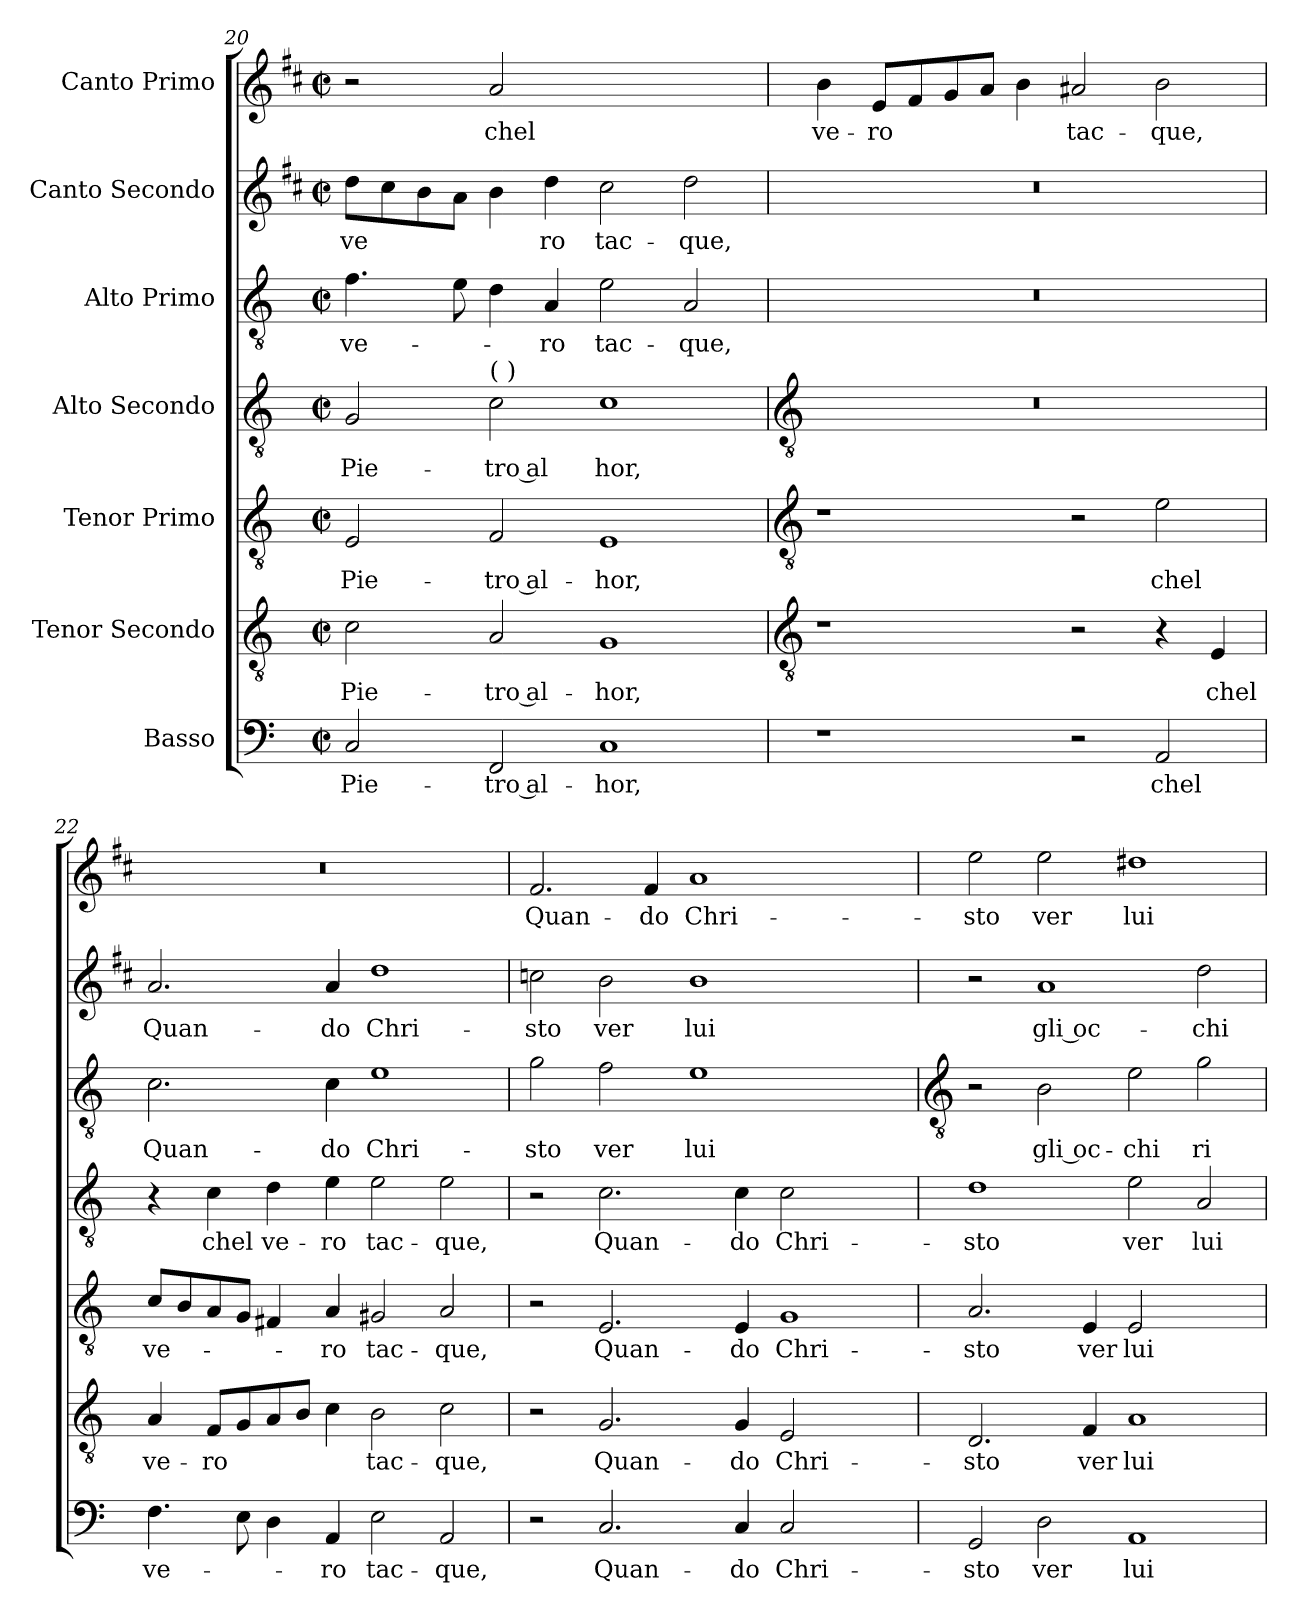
**kern	**text	**kern	**text	**kern	**text	**kern	**text	**kern	**text	**kern	**text	**kern	**text
*part7	*part7	*part6	*part6	*part5	*part5	*part4	*part4	*part3	*part3	*part2	*part2	*part1	*part1
*staff7	*staff7	*staff6	*staff6	*staff5	*staff5	*staff4	*staff4	*staff3	*staff3	*staff2	*staff2	*staff1	*staff1
*I"Basso	*	*I"Tenor Secondo	*	*I"Tenor Primo	*	*I"Alto Secondo	*	*I"Alto Primo	*	*I"Canto Secondo	*	*I"Canto Primo	*
!!LO:LB:g=z
*clefF4	*	*clefGv2	*	*clefGv2	*	*clefGv2	*	*clefGv2	*	*clefG2	*	*clefG2	*
*	*	*	*	*	*	*	*	*	*	*ITrd1c2	*	*ITrd1c2	*
*k[]	*	*k[]	*	*k[]	*	*k[]	*	*k[]	*	*k[]	*	*k[]	*
*C:	*	*C:	*	*C:	*	*C:	*	*C:	*	*C:	*	*C:	*
*M4/2	*	*M4/2	*	*M4/2	*	*M4/2	*	*M4/2	*	*M4/2	*	*M4/2	*
*met(c|)	*	*met(c|)	*	*met(c|)	*	*met(c|)	*	*met(c|)	*	*met(c|)	*	*met(c|)	*
=20	=20	=20	=20	=20	=20	=20	=20	=20	=20	=20	=20	=20	=20
!	!LO:LY:b	!	!LO:LY:b	!	!LO:LY:b	!	!LO:LY:b	!	!LO:LY:b	!	!LO:LY:b	!	!
2C	Pie-	2c	Pie-	2E	Pie-	2G	Pie-	4.f	ve-	8ccL	ve	2r	.
.	.	.	.	.	.	.	.	.	.	8b	.	.	.
.	.	.	.	.	.	.	.	.	.	8a	.	.	.
.	.	.	.	.	.	.	.	8e	.	8gJ	.	.	.
!	!	!	!	!	!	!LO:TX:a:t=(  )	!	!	!	!	!	!	!
!	!LO:LY:b	!	!LO:LY:b	!	!LO:LY:b	!	!LO:LY:b	!	!	!	!	!	!LO:LY:b
2FF	-tro al-	2A	-tro al-	2F	-tro al-	2c	-tro al	4d	.	4a	.	2g	chel
!	!	!	!	!	!	!	!	!	!LO:LY:b	!	!LO:LY:b	!	!
.	.	.	.	.	.	.	.	4A	-ro	4cc	ro	.	.
!	!LO:LY:b	!	!LO:LY:b	!	!LO:LY:b	!	!LO:LY:b	!	!LO:LY:b	!	!LO:LY:b	!	!
1C	-hor,	1G	-hor,	1E	-hor,	1c	hor,	2e	tac-	2b	tac-	1ryy	.
!	!	!	!	!	!	!	!	!	!LO:LY:b	!	!LO:LY:b	!	!
.	.	.	.	.	.	.	.	2A	-que,	2cc	-que,	.	.
!!LO:LB:g=z
=21	=21	=21	=21	=21	=21	=21	=21	=21	=21	=21	=21	=21	=21
*	*	*clefGv2	*	*clefGv2	*	*clefGv2	*	*	*	*	*	*	*
!	!	!	!	!	!	!	!	!	!	!	!	!	!LO:LY:b
1r	.	1r	.	1r	.	0r	.	0r	.	0r	.	4a	ve-
!	!	!	!	!	!	!	!	!	!	!	!	!	!LO:LY:b
.	.	.	.	.	.	.	.	.	.	.	.	8dL	-ro
.	.	.	.	.	.	.	.	.	.	.	.	8e	.
.	.	.	.	.	.	.	.	.	.	.	.	8f	.
.	.	.	.	.	.	.	.	.	.	.	.	8gJ	.
.	.	.	.	.	.	.	.	.	.	.	.	4a	.
!	!	!	!	!	!	!	!	!	!	!	!	!	!LO:LY:b
2r	.	2r	.	2r	.	.	.	.	.	.	.	2g#X	tac-
!	!LO:LY:b	!	!	!	!LO:LY:b	!	!	!	!	!	!	!	!LO:LY:b
2AA	chel	4r	.	2e	chel	.	.	.	.	.	.	2a	-que,
!	!	!	!LO:LY:b	!	!	!	!	!	!	!	!	!	!
.	.	4E	chel	.	.	.	.	.	.	.	.	.	.
=22	=22	=22	=22	=22	=22	=22	=22	=22	=22	=22	=22	=22	=22
!	!LO:LY:b	!	!LO:LY:b	!	!LO:LY:b	!	!	!	!LO:LY:b	!	!LO:LY:b	!	!
4.F	ve-	4A	ve-	8cL	ve-	4r	.	2.c	Quan-	2.g	Quan-	0r	.
.	.	.	.	8B	.	.	.	.	.	.	.	.	.
!	!	!	!LO:LY:b	!	!	!	!LO:LY:b	!	!	!	!	!	!
.	.	8FL	-ro	8A	.	4c	chel	.	.	.	.	.	.
8E	.	8G	.	8GJ	.	.	.	.	.	.	.	.	.
!	!	!	!	!	!	!	!LO:LY:b	!	!	!	!	!	!
4D	.	8A	.	4F#X	.	4d	ve-	.	.	.	.	.	.
.	.	8BJ	.	.	.	.	.	.	.	.	.	.	.
!	!LO:LY:b	!	!	!	!LO:LY:b	!	!LO:LY:b	!	!LO:LY:b	!	!LO:LY:b	!	!
4AA	-ro	4c	.	4A	-ro	4e	-ro	4c	-do	4g	-do	.	.
!	!LO:LY:b	!	!LO:LY:b	!	!LO:LY:b	!	!LO:LY:b	!	!LO:LY:b	!	!LO:LY:b	!	!
2E	tac-	2B	tac-	2G#X	tac-	2e	tac-	1e	Chri-	1cc	Chri-	.	.
!	!LO:LY:b	!	!LO:LY:b	!	!LO:LY:b	!	!LO:LY:b	!	!	!	!	!	!
2AA	-que,	2c	-que,	2A	-que,	2e	-que,	.	.	.	.	.	.
=23	=23	=23	=23	=23	=23	=23	=23	=23	=23	=23	=23	=23	=23
!	!	!	!	!	!	!	!	!	!LO:LY:b	!	!LO:LY:b	!	!LO:LY:b
2r	.	2r	.	2r	.	2r	.	2g	-sto	2b-X	-sto	2.e	Quan-
!	!LO:LY:b	!	!LO:LY:b	!	!LO:LY:b	!	!LO:LY:b	!	!LO:LY:b	!	!LO:LY:b	!	!
2.C	Quan-	2.G	Quan-	2.E	Quan-	2.c	Quan-	2f	ver	2a	ver	.	.
!	!	!	!	!	!	!	!	!	!	!	!	!	!LO:LY:b
.	.	.	.	.	.	.	.	.	.	.	.	4e	-do
!	!	!	!	!	!	!	!	!	!LO:LY:b	!	!LO:LY:b	!	!LO:LY:b
.	.	.	.	.	.	.	.	1e	lui	1a	lui	1g	Chri-
!	!LO:LY:b	!	!LO:LY:b	!	!LO:LY:b	!	!LO:LY:b	!	!	!	!	!	!
4C	-do	4G	-do	4E	-do	4c	-do	.	.	.	.	.	.
!	!LO:LY:b	!	!LO:LY:b	!	!LO:LY:b	!	!LO:LY:b	!	!	!	!	!	!
2C	Chri-	2E	Chri-	1G	Chri-	2c	Chri-	.	.	.	.	.	.
2ryy	.	2ryy	.	.	.	2ryy	.	2ryy	.	2ryy	.	2ryy	.
!!LO:LB:g=z
=24	=24	=24	=24	=24	=24	=24	=24	=24	=24	=24	=24	=24	=24
*	*	*	*	*	*	*	*	*clefGv2	*	*	*	*	*
!	!LO:LY:b	!	!LO:LY:b	!	!LO:LY:b	!	!LO:LY:b	!	!	!	!	!	!LO:LY:b
2GG	-sto	2.D	-sto	2.A	-sto	1d	-sto	2r	.	2r	.	2dd	-sto
!	!LO:LY:b	!	!	!	!	!	!	!	!LO:LY:b	!	!LO:LY:b	!	!LO:LY:b
2D	ver	.	.	.	.	.	.	2B	gli oc-	1g	gli oc-	2dd	ver
!	!	!	!LO:LY:b	!	!LO:LY:b	!	!	!	!	!	!	!	!
.	.	4F	ver	4E	ver	.	.	.	.	.	.	.	.
!	!LO:LY:b	!	!LO:LY:b	!	!LO:LY:b	!	!LO:LY:b	!	!LO:LY:b	!	!	!	!LO:LY:b
1AA	lui	1A	lui	2E	lui	2e	ver	2e	-chi	.	.	1cc#X	lui
!	!	!	!	!	!	!	!LO:LY:b	!	!LO:LY:b	!	!LO:LY:b	!	!
.	.	.	.	2ryy	.	2A	lui	2g	ri-	2cc	-chi	.	.
=	=	=	=	=	=	=	=	=	=	=	=	=	=
*-	*-	*-	*-	*-	*-	*-	*-	*-	*-	*-	*-	*-	*-
